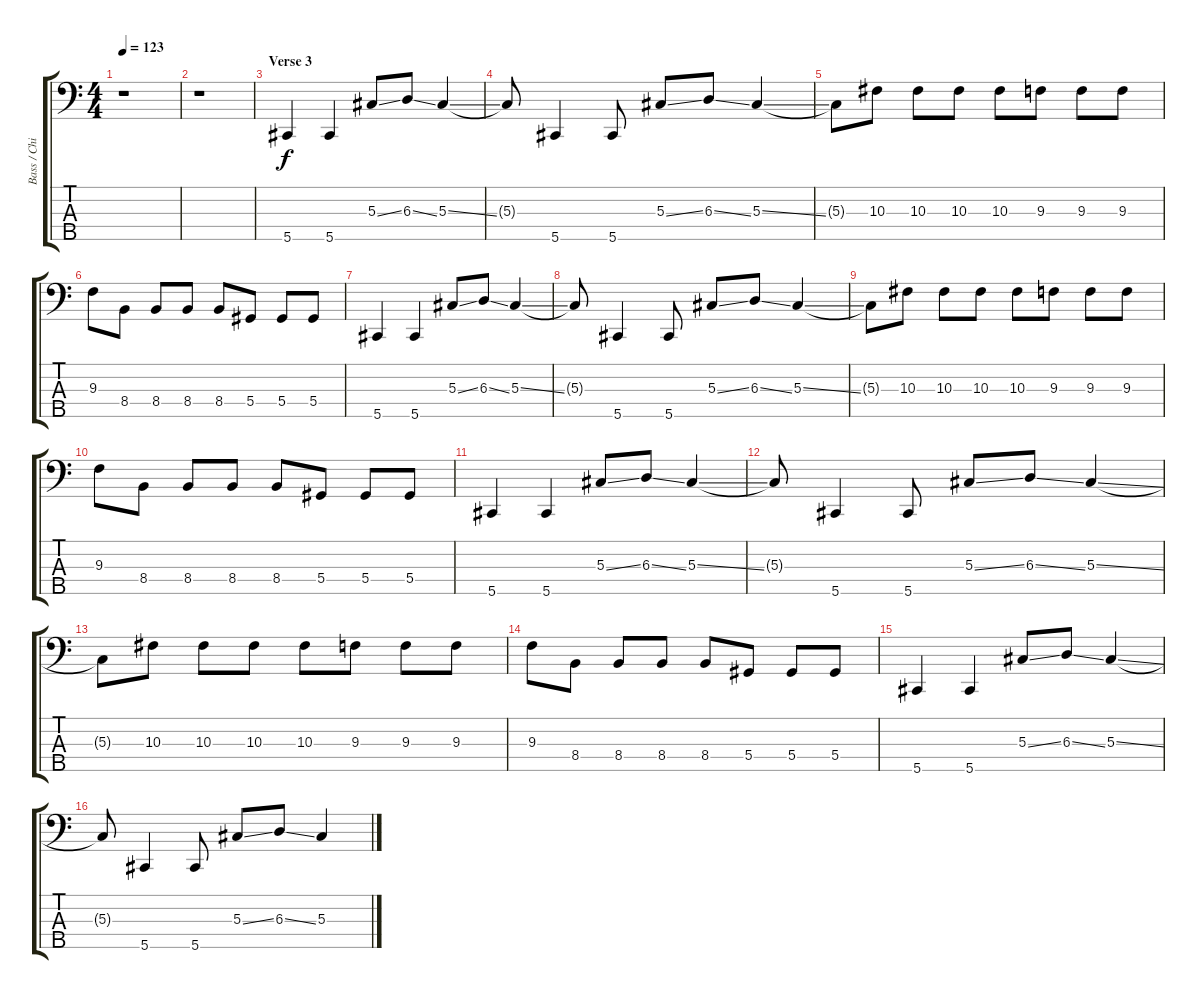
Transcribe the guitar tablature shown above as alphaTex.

\track ("Bass / Chi Cheng" "Bass / Chi") {instrument electricbassfinger}
\staff {score tabs}
\tuning (Gb2 Db2 Ab1 Eb1 Ab0) {hide}
\ts (4 4)
\tempo 123
\clef f4
\ks c
r.1{dy f} |
r.1 |
\section ("" "Verse 3")
5.5.4 5.5.4 5.3{ss}.8 6.3{ss}.8 5.3{ss}.4 |
5.3{t}.8 5.5.4 5.5.8 5.3{ss}.8 6.3{ss}.8 5.3{ss}.4 |
5.3{t}.8 10.3.8 10.3.8 10.3.8 10.3.8 9.3.8 9.3.8 9.3.8 |
9.3.8 8.4.8 8.4.8 8.4.8 8.4.8 5.4.8 5.4.8 5.4.8 |
5.5.4 5.5.4 5.3{ss}.8 6.3{ss}.8 5.3{ss}.4 |
5.3{t}.8 5.5.4 5.5.8 5.3{ss}.8 6.3{ss}.8 5.3{ss}.4 |
5.3{t}.8 10.3.8 10.3.8 10.3.8 10.3.8 9.3.8 9.3.8 9.3.8 |
9.3.8 8.4.8 8.4.8 8.4.8 8.4.8 5.4.8 5.4.8 5.4.8 |
5.5.4 5.5.4 5.3{ss}.8 6.3{ss}.8 5.3{ss}.4 |
5.3{t}.8 5.5.4 5.5.8 5.3{ss}.8 6.3{ss}.8 5.3{ss}.4 |
5.3{t}.8 10.3.8 10.3.8 10.3.8 10.3.8 9.3.8 9.3.8 9.3.8 |
9.3.8 8.4.8 8.4.8 8.4.8 8.4.8 5.4.8 5.4.8 5.4.8 |
5.5.4 5.5.4 5.3{ss}.8 6.3{ss}.8 5.3{ss}.4 |
5.3{t}.8 5.5.4 5.5.8 5.3{ss}.8 6.3{ss}.8 5.3{ss}.4
